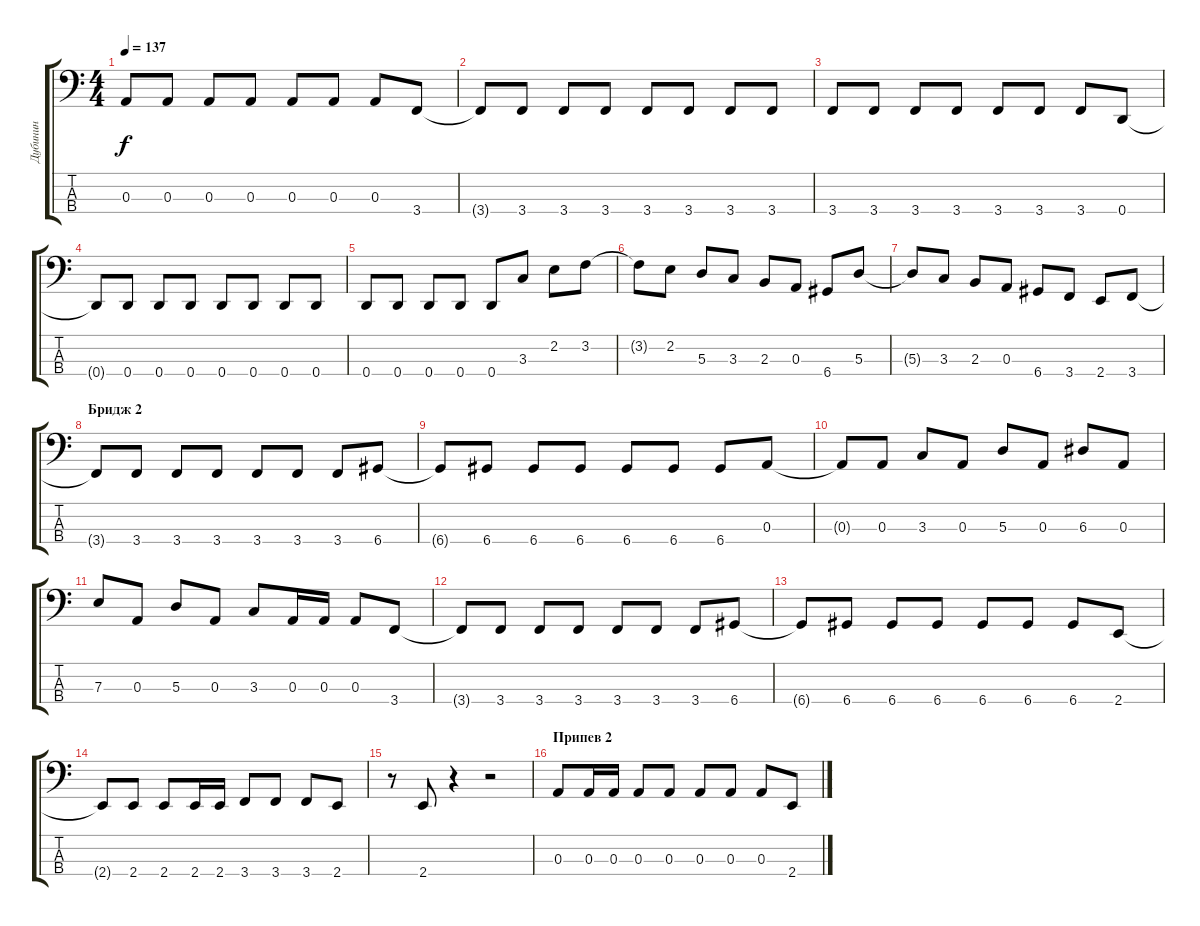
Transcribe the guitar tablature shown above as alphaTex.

\track ("Дубинин" "Дубинин") {instrument electricbassfinger}
\staff {score tabs}
\tuning (G2 D2 A1 D1) {hide}
\ts (4 4)
\tempo 137
\clef f4
\ks c
0.3.8{dy f} 0.3.8 0.3.8 0.3.8 0.3.8 0.3.8 0.3.8 3.4.8 |
3.4{t}.8 3.4.8 3.4.8 3.4.8 3.4.8 3.4.8 3.4.8 3.4.8 |
3.4.8 3.4.8 3.4.8 3.4.8 3.4.8 3.4.8 3.4.8 0.4.8 |
0.4{t}.8 0.4.8 0.4.8 0.4.8 0.4.8 0.4.8 0.4.8 0.4.8 |
0.4.8 0.4.8 0.4.8 0.4.8 0.4.8 3.3.8 2.2.8 3.2.8 |
3.2{t}.8 2.2.8 5.3.8 3.3.8 2.3.8 0.3.8 6.4.8 5.3.8 |
5.3{t}.8 3.3.8 2.3.8 0.3.8 6.4.8 3.4.8 2.4.8 3.4.8 |
\section ("" "Бридж 2")
3.4{t}.8 3.4.8 3.4.8 3.4.8 3.4.8 3.4.8 3.4.8 6.4.8 |
6.4{t}.8 6.4.8 6.4.8 6.4.8 6.4.8 6.4.8 6.4.8 0.3.8 |
0.3{t}.8 0.3.8 3.3.8 0.3.8 5.3.8 0.3.8 6.3.8 0.3.8 |
7.3.8 0.3.8 5.3.8 0.3.8 3.3.8 0.3.16 0.3.16 0.3.8 3.4.8 |
3.4{t}.8 3.4.8 3.4.8 3.4.8 3.4.8 3.4.8 3.4.8 6.4.8 |
6.4{t}.8 6.4.8 6.4.8 6.4.8 6.4.8 6.4.8 6.4.8 2.4.8 |
2.4{t}.8 2.4.8 2.4.8 2.4.16 2.4.16 3.4.8 3.4.8 3.4.8 2.4.8 |
r.8 2.4.8 r.4 r.2 |
\section ("" "Припев 2")
0.3.8 0.3.16 0.3.16 0.3.8 0.3.8 0.3.8 0.3.8 0.3.8 2.4.8
